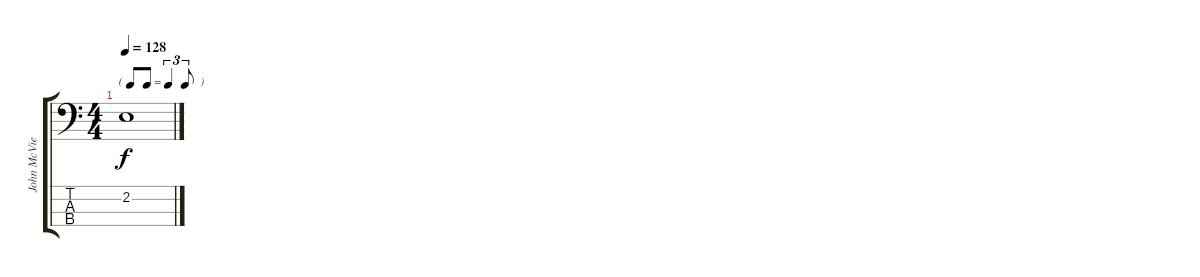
\track ("John McVie - Bass" "John McVie") {instrument electricbassfinger}
\staff {score tabs}
\tuning (G2 D2 A1 E1) {hide}
\ts (4 4)
\tf triplet8th
\tempo 128
\clef f4
\ks c
2.2.1{dy f}
